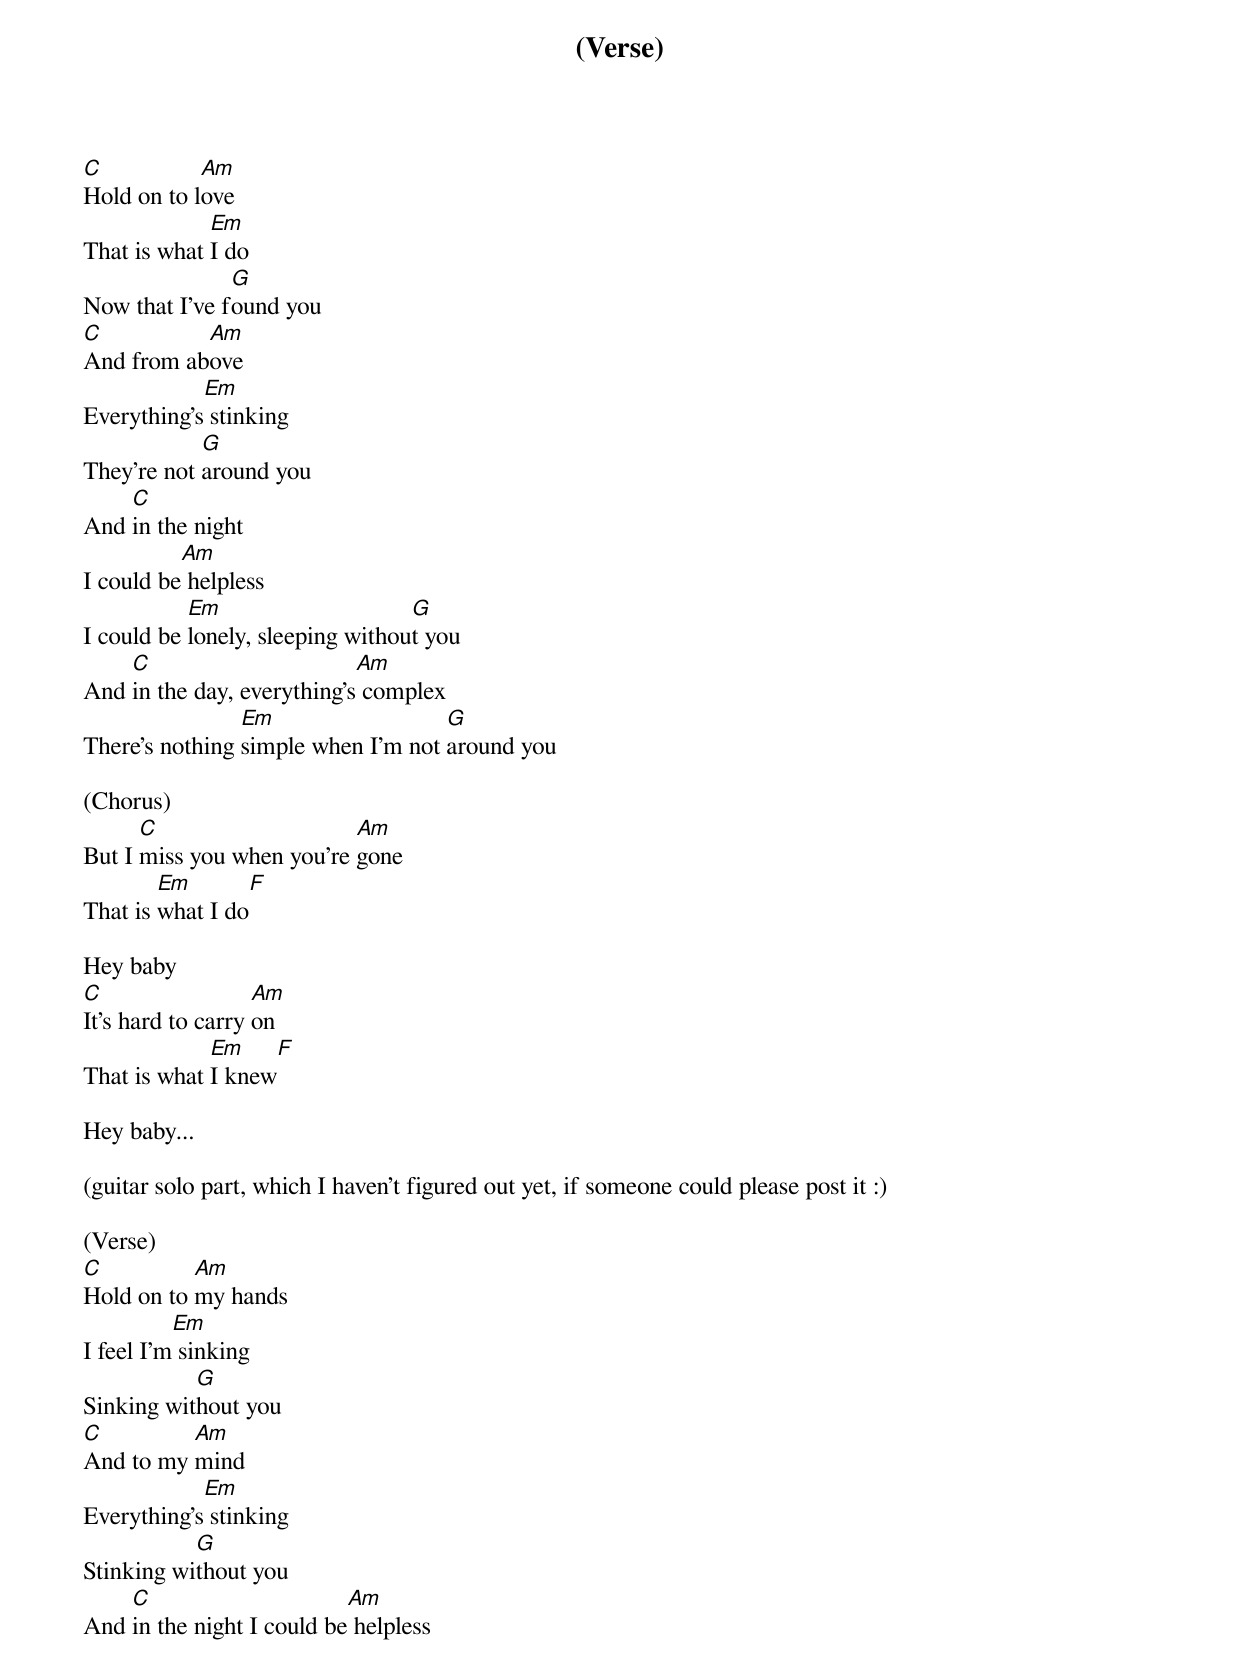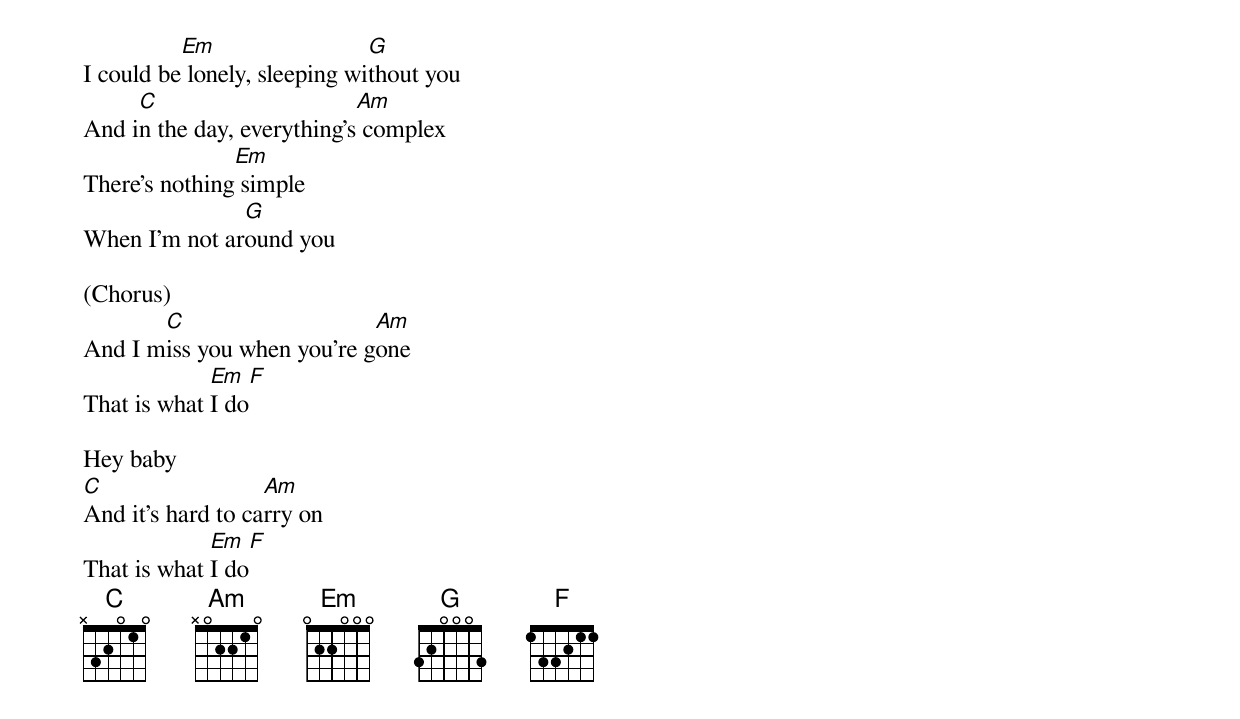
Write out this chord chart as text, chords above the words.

(Verse)
C           Am
Hold on to love
             Em
That is what I do
               G
Now that I've found you
C          Am
And from above
            Em
Everything's stinking
            G
They're not around you
    C
And in the night
          Am
I could be helpless
           Em                     G
I could be lonely, sleeping without you
    C                       Am
And in the day, everything's complex
                Em                  G
There's nothing simple when I'm not around you

(Chorus)
      C                    Am
But I miss you when you're gone
        Em        F
That is what I do

Hey baby
C                  Am
It's hard to carry on
             Em     F
That is what I knew

Hey baby...

(guitar solo part, which I haven't figured out yet, if someone could please post it :)

(Verse)
C          Am
Hold on to my hands
          Em
I feel I'm sinking
           G
Sinking without you
C         Am
And to my mind
            Em
Everything's stinking
           G
Stinking without you
    C                      Am
And in the night I could be helpless
          Em                  G
I could be lonely, sleeping without you
     C                      Am
And in the day, everything's complex
               Em
There's nothing simple
               G
When I'm not around you

(Chorus)
       C                    Am
And I miss you when you're gone
             Em   F
That is what I do

Hey baby
C                  Am
And it's hard to carry on
             Em   F
That is what I do
